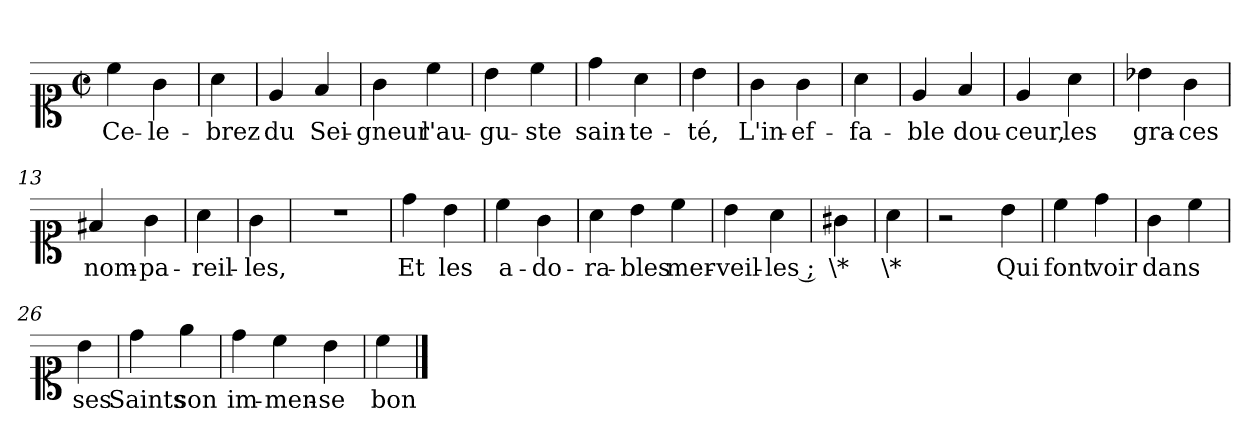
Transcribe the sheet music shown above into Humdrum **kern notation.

**kern	**text
*part1	*part1
*staff1	*staff1
*clefC1	*
*k[]	*
*C:	*
*M2/2	*
*met(c|)	*
=1	=1
4cc	Ce-
4g	-le-
=2	=2
4a	-brez
=3	=3
4e	du
4f	Sei-
=4	=4
4g	-gneur
4cc	l'au-
=5	=5
4b	-gu-
4cc	-ste
=6	=6
4dd	sain-
4a	-te-
=7	=7
4b	-té,
=8	=8
4g	L'in-
4g	-ef-
=9	=9
4a	-fa-
=10	=10
4e	-ble
4f	dou-
=11	=11
4e	-ceur,
4a	les
=12	=12
4b-X	gra-
4g	-ces
=13	=13
4f#X	nom-
4g	-pa-
=14	=14
4a	-reil-
=15	=15
4g	-les,
=16	=16
1r	.
=17	=17
4dd	Et
4b	les
=18	=18
4cc	a-
4g	-do-
=19	=19
4a	-ra-
4b	-bles
4cc	mer-
=20	=20
4b	-veil-
4a	-les ;
=21	=21
4g#X	\*
=22	=22
4a	\*
=23	=23
2r	.
4b	Qui
=24	=24
4cc	font
4dd	voir
=25	=25
4g	dans-
4cc	-
=26	=26
4b	ses
=27	=27
4dd	Saints
4ee	son
=28	=28
4dd	im-
4cc	-men-
4b	-se
=30	=30
4cc	bon-
==	==
*-	*-
